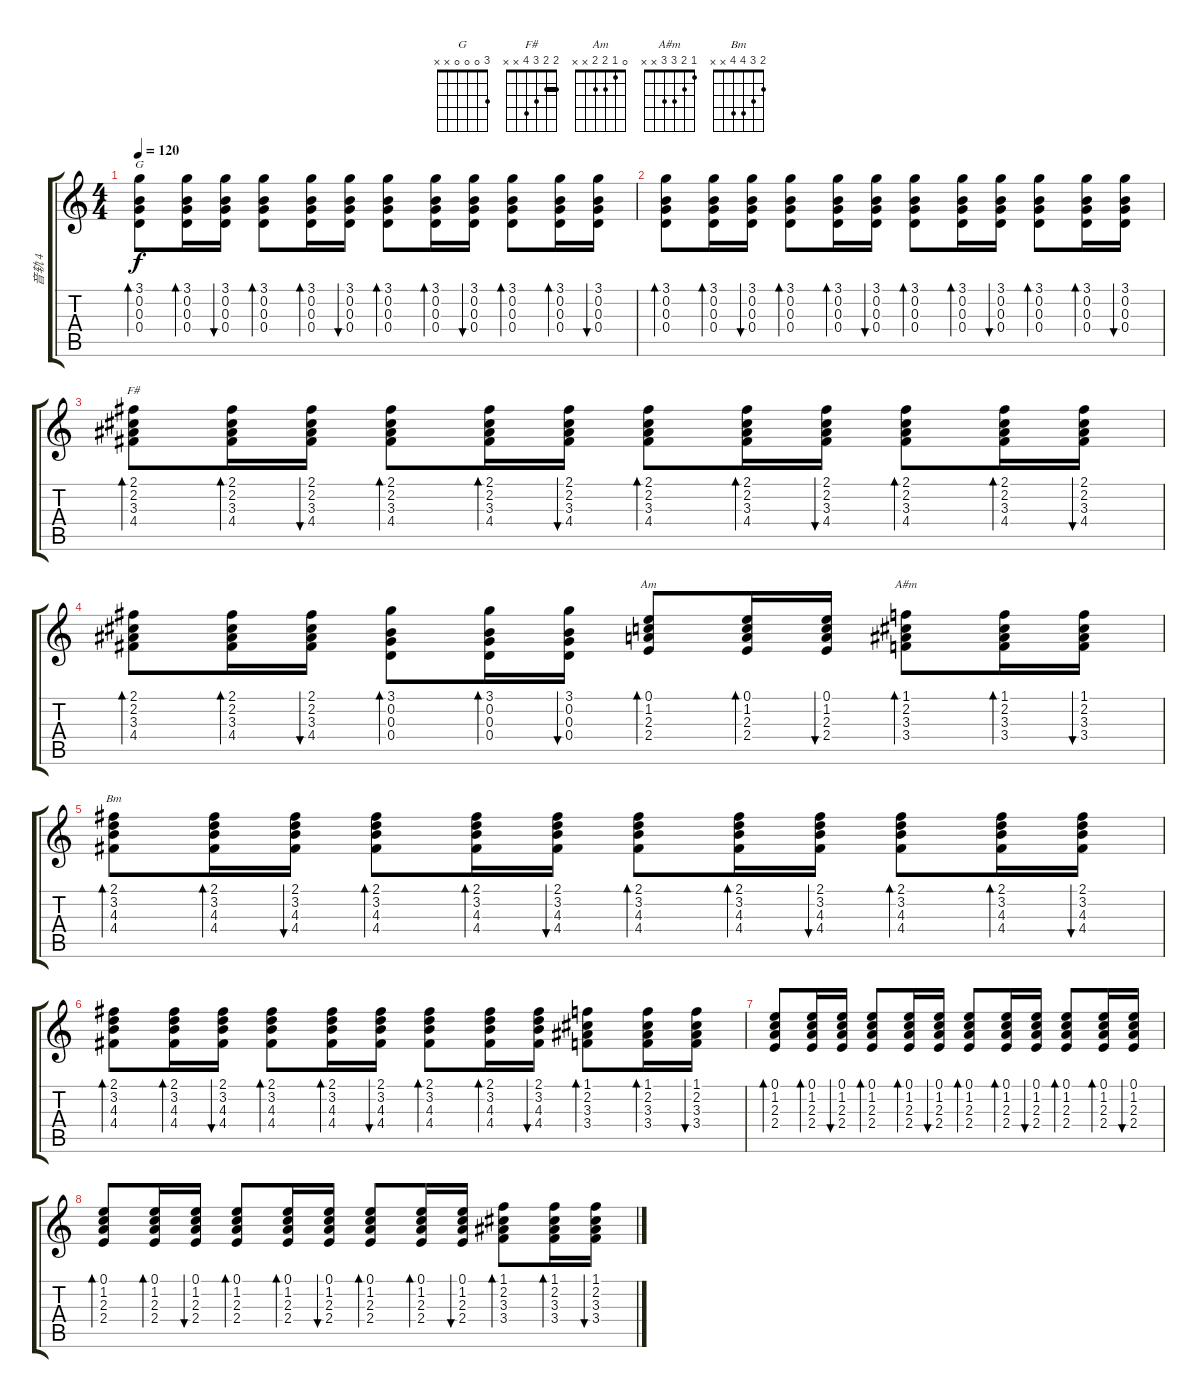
\track ("音轨 4" "音轨 4") {instrument electricguitarclean}
\staff {score tabs}
\tuning (E4 B3 G3 D3 A2 E2) {hide}
\chord ("G" 3 0 0 0 x x)
\chord ("F#" 2 2 3 4 x x) {barre 2}
\chord ("Am" 0 1 2 2 x x)
\chord ("A#m" 1 2 3 3 x x)
\chord ("Bm" 2 3 4 4 x x)
\ts (4 4)
\tempo 120
\clef g2
\ks c
(3.1 0.2 0.3 0.4).8{bd 60 ch "G" dy f} (3.1 0.2 0.3 0.4).16{bd 60} (3.1 0.2 0.3 0.4).16{bu 60} (3.1 0.2 0.3 0.4).8{bd 60} (3.1 0.2 0.3 0.4).16{bd 60} (3.1 0.2 0.3 0.4).16{bu 60} (3.1 0.2 0.3 0.4).8{bd 60} (3.1 0.2 0.3 0.4).16{bd 60} (3.1 0.2 0.3 0.4).16{bu 60} (3.1 0.2 0.3 0.4).8{bd 60} (3.1 0.2 0.3 0.4).16{bd 60} (3.1 0.2 0.3 0.4).16{bu 60} |
(3.1 0.2 0.3 0.4).8{bd 60} (3.1 0.2 0.3 0.4).16{bd 60} (3.1 0.2 0.3 0.4).16{bu 60} (3.1 0.2 0.3 0.4).8{bd 60} (3.1 0.2 0.3 0.4).16{bd 60} (3.1 0.2 0.3 0.4).16{bu 60} (3.1 0.2 0.3 0.4).8{bd 60} (3.1 0.2 0.3 0.4).16{bd 60} (3.1 0.2 0.3 0.4).16{bu 60} (3.1 0.2 0.3 0.4).8{bd 60} (3.1 0.2 0.3 0.4).16{bd 60} (3.1 0.2 0.3 0.4).16{bu 60} |
(2.1 2.2 3.3 4.4).8{bd 60 ch "F#"} (2.1 2.2 3.3 4.4).16{bd 60} (2.1 2.2 3.3 4.4).16{bu 60} (2.1 2.2 3.3 4.4).8{bd 60} (2.1 2.2 3.3 4.4).16{bd 60} (2.1 2.2 3.3 4.4).16{bu 60} (2.1 2.2 3.3 4.4).8{bd 60} (2.1 2.2 3.3 4.4).16{bd 60} (2.1 2.2 3.3 4.4).16{bu 60} (2.1 2.2 3.3 4.4).8{bd 60} (2.1 2.2 3.3 4.4).16{bd 60} (2.1 2.2 3.3 4.4).16{bu 60} |
(2.1 2.2 3.3 4.4).8{bd 60} (2.1 2.2 3.3 4.4).16{bd 60} (2.1 2.2 3.3 4.4).16{bu 60} (3.1 0.2 0.3 0.4).8{bd 60} (3.1 0.2 0.3 0.4).16{bd 60} (3.1 0.2 0.3 0.4).16{bu 60} (0.1 1.2 2.3 2.4).8{bd 60 ch "Am"} (0.1 1.2 2.3 2.4).16{bd 60} (0.1 1.2 2.3 2.4).16{bu 60} (1.1 2.2 3.3 3.4).8{bd 60 ch "A#m"} (1.1 2.2 3.3 3.4).16{bd 60} (1.1 2.2 3.3 3.4).16{bu 60} |
(2.1 3.2 4.3 4.4).8{bd 60 ch "Bm"} (2.1 3.2 4.3 4.4).16{bd 60} (2.1 3.2 4.3 4.4).16{bu 60} (2.1 3.2 4.3 4.4).8{bd 60} (2.1 3.2 4.3 4.4).16{bd 60} (2.1 3.2 4.3 4.4).16{bu 60} (2.1 3.2 4.3 4.4).8{bd 60} (2.1 3.2 4.3 4.4).16{bd 60} (2.1 3.2 4.3 4.4).16{bu 60} (2.1 3.2 4.3 4.4).8{bd 60} (2.1 3.2 4.3 4.4).16{bd 60} (2.1 3.2 4.3 4.4).16{bu 60} |
(2.1 3.2 4.3 4.4).8{bd 60} (2.1 3.2 4.3 4.4).16{bd 60} (2.1 3.2 4.3 4.4).16{bu 60} (2.1 3.2 4.3 4.4).8{bd 60} (2.1 3.2 4.3 4.4).16{bd 60} (2.1 3.2 4.3 4.4).16{bu 60} (2.1 3.2 4.3 4.4).8{bd 60} (2.1 3.2 4.3 4.4).16{bd 60} (2.1 3.2 4.3 4.4).16{bu 60} (1.1 2.2 3.3 3.4).8{bd 60} (1.1 2.2 3.3 3.4).16{bd 60} (1.1 2.2 3.3 3.4).16{bu 60} |
(0.1 1.2 2.3 2.4).8{bd 60} (0.1 1.2 2.3 2.4).16{bd 60} (0.1 1.2 2.3 2.4).16{bu 60} (0.1 1.2 2.3 2.4).8{bd 60} (0.1 1.2 2.3 2.4).16{bd 60} (0.1 1.2 2.3 2.4).16{bu 60} (0.1 1.2 2.3 2.4).8{bd 60} (0.1 1.2 2.3 2.4).16{bd 60} (0.1 1.2 2.3 2.4).16{bu 60} (0.1 1.2 2.3 2.4).8{bd 60} (0.1 1.2 2.3 2.4).16{bd 60} (0.1 1.2 2.3 2.4).16{bu 60} |
(0.1 1.2 2.3 2.4).8{bd 60} (0.1 1.2 2.3 2.4).16{bd 60} (0.1 1.2 2.3 2.4).16{bu 60} (0.1 1.2 2.3 2.4).8{bd 60} (0.1 1.2 2.3 2.4).16{bd 60} (0.1 1.2 2.3 2.4).16{bu 60} (0.1 1.2 2.3 2.4).8{bd 60} (0.1 1.2 2.3 2.4).16{bd 60} (0.1 1.2 2.3 2.4).16{bu 60} (1.1 2.2 3.3 3.4).8{bd 60} (1.1 2.2 3.3 3.4).16{bd 60} (1.1 2.2 3.3 3.4).16{bu 60}
